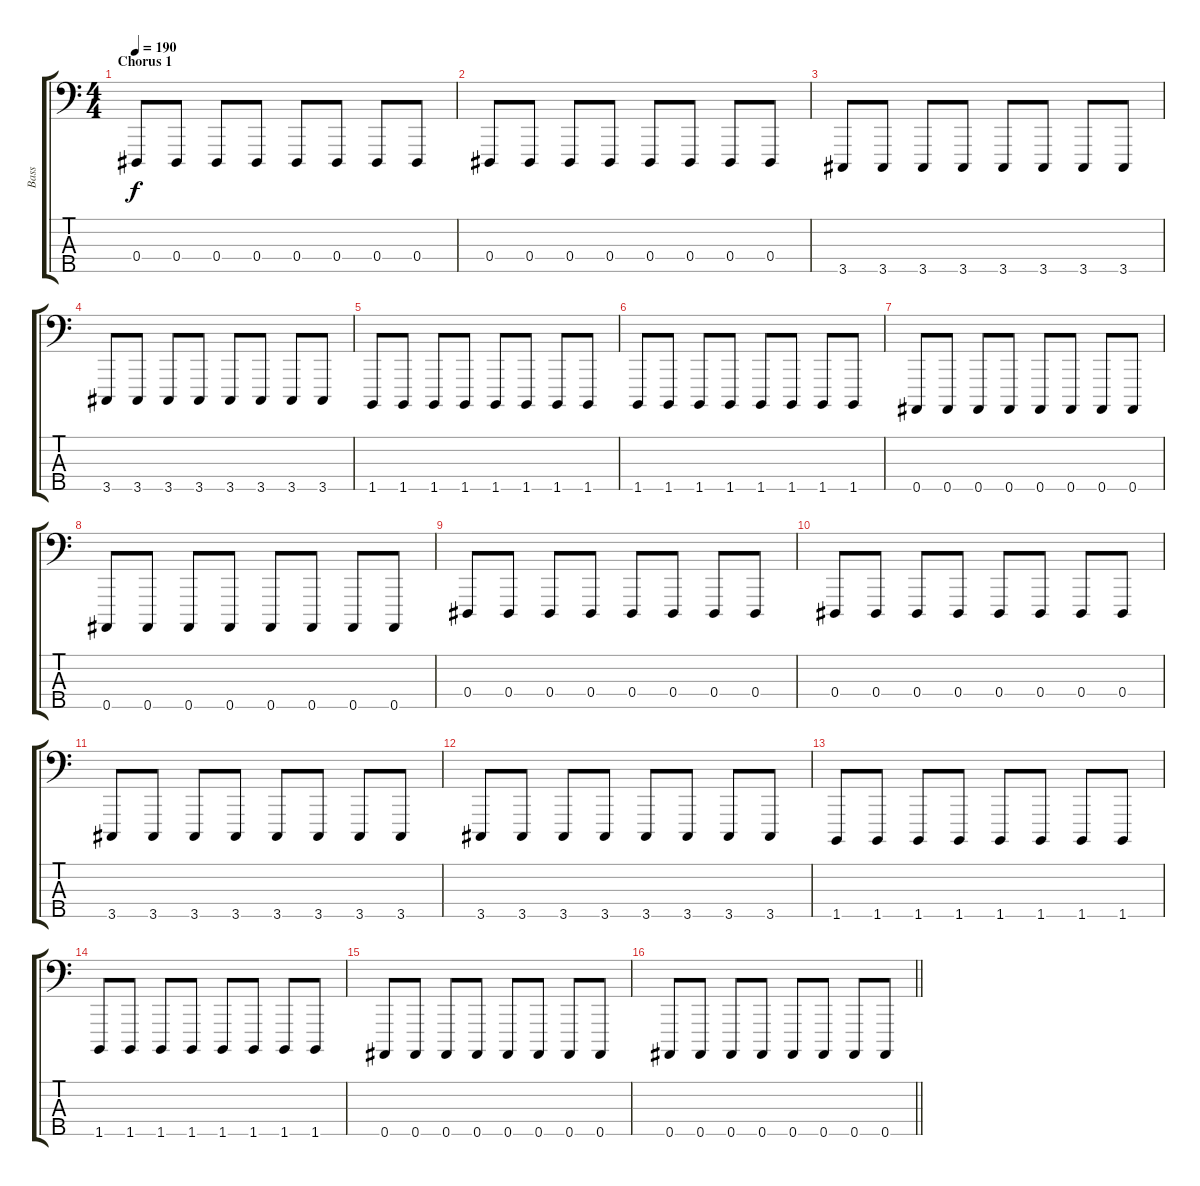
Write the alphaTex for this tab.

\track ("Bass" "Bass") {instrument lead8bassandlead}
\staff {score tabs}
\tuning (Gb2 Db2 Ab1 Eb1 Bb0) {hide}
\ts (4 4)
\section ("" "Chorus 1")
\tempo 190
\clef f4
\ks c
0.4.8{dy f} 0.4.8 0.4.8 0.4.8 0.4.8 0.4.8 0.4.8 0.4.8 |
0.4.8 0.4.8 0.4.8 0.4.8 0.4.8 0.4.8 0.4.8 0.4.8 |
3.5.8 3.5.8 3.5.8 3.5.8 3.5.8 3.5.8 3.5.8 3.5.8 |
3.5.8 3.5.8 3.5.8 3.5.8 3.5.8 3.5.8 3.5.8 3.5.8 |
1.5.8 1.5.8 1.5.8 1.5.8 1.5.8 1.5.8 1.5.8 1.5.8 |
1.5.8 1.5.8 1.5.8 1.5.8 1.5.8 1.5.8 1.5.8 1.5.8 |
0.5.8 0.5.8 0.5.8 0.5.8 0.5.8 0.5.8 0.5.8 0.5.8 |
0.5.8 0.5.8 0.5.8 0.5.8 0.5.8 0.5.8 0.5.8 0.5.8 |
0.4.8 0.4.8 0.4.8 0.4.8 0.4.8 0.4.8 0.4.8 0.4.8 |
0.4.8 0.4.8 0.4.8 0.4.8 0.4.8 0.4.8 0.4.8 0.4.8 |
3.5.8 3.5.8 3.5.8 3.5.8 3.5.8 3.5.8 3.5.8 3.5.8 |
3.5.8 3.5.8 3.5.8 3.5.8 3.5.8 3.5.8 3.5.8 3.5.8 |
1.5.8 1.5.8 1.5.8 1.5.8 1.5.8 1.5.8 1.5.8 1.5.8 |
1.5.8 1.5.8 1.5.8 1.5.8 1.5.8 1.5.8 1.5.8 1.5.8 |
0.5.8 0.5.8 0.5.8 0.5.8 0.5.8 0.5.8 0.5.8 0.5.8 |
\barLineRight lightlight
0.5.8 0.5.8 0.5.8 0.5.8 0.5.8 0.5.8 0.5.8 0.5.8
